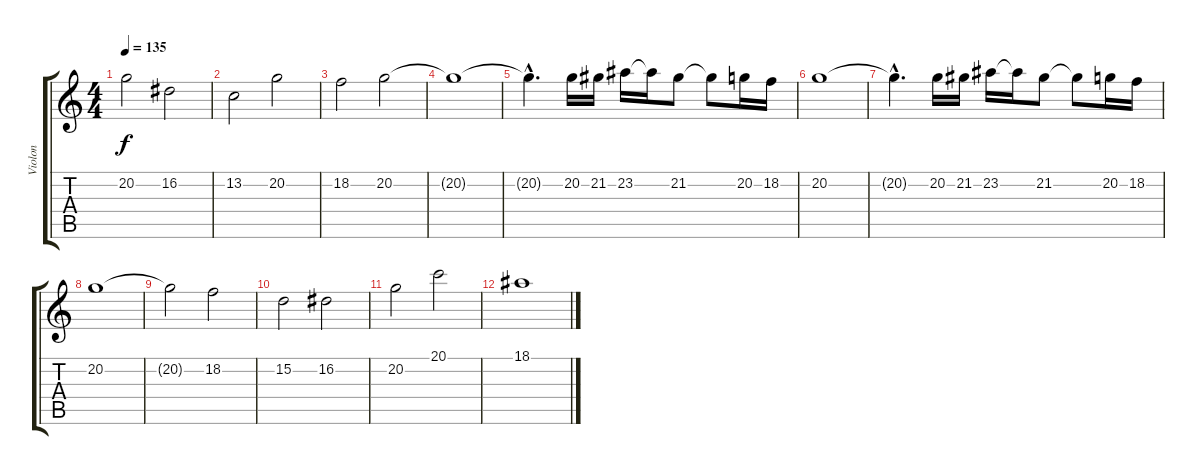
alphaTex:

\track ("Violon" "Violon") {instrument violin}
\staff {score tabs}
\tuning (E4 B3 G3 D3 A2 E2) {hide}
\ts (4 4)
\tempo 135
\clef g2
\ks c
20.2{t}.2{dy f} 16.2.2 |
13.2.2 20.2.2 |
18.2.2 20.2.2 |
20.2{t}.1 |
20.2{hac t}.4{d} 20.2.16 21.2.16 23.2.16 23.2{t}.16 21.2.8 21.2{t}.8 20.2.16 18.2.16 |
20.2.1 |
20.2{hac t}.4{d} 20.2.16 21.2.16 23.2.16 23.2{t}.16 21.2.8 21.2{t}.8 20.2.16 18.2.16 |
20.2.1 |
20.2{t}.2 18.2.2 |
15.2.2 16.2.2 |
20.2.2 20.1.2 |
18.1.1
